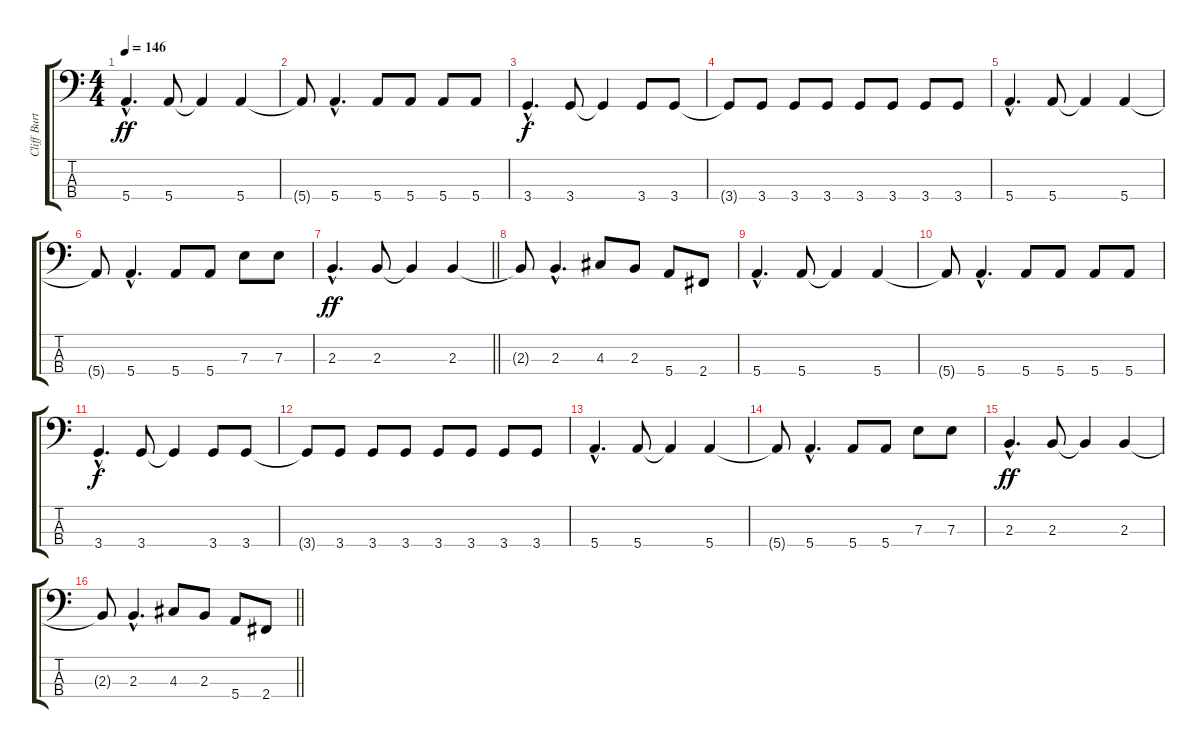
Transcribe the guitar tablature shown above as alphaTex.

\track ("Cliff Burton - Bass" "Cliff Burt") {instrument electricbasspick}
\staff {score tabs}
\tuning (G2 D2 A1 E1) {hide}
\ts (4 4)
\tempo 146
\clef f4
\ks c
5.4{hac}.4{d dy ff} 5.4.8 5.4{t}.4 5.4.4 |
5.4{t}.8 5.4{hac}.4{d} 5.4.8 5.4.8 5.4.8 5.4.8 |
3.4{hac}.4{d dy f} 3.4.8 3.4{t}.4 3.4.8 3.4.8 |
3.4{t}.8 3.4.8 3.4.8 3.4.8 3.4.8 3.4.8 3.4.8 3.4.8 |
5.4{hac}.4{d} 5.4.8 5.4{t}.4 5.4.4 |
5.4{t}.8 5.4{hac}.4{d} 5.4.8 5.4.8 7.3.8 7.3.8 |
\barLineRight lightlight
2.3{hac}.4{d dy ff} 2.3.8 2.3{t}.4 2.3.4 |
2.3{t}.8 2.3{hac}.4{d} 4.3.8 2.3.8 5.4.8 2.4.8 |
5.4{hac}.4{d} 5.4.8 5.4{t}.4 5.4.4 |
5.4{t}.8 5.4{hac}.4{d} 5.4.8 5.4.8 5.4.8 5.4.8 |
3.4{hac}.4{d dy f} 3.4.8 3.4{t}.4 3.4.8 3.4.8 |
3.4{t}.8 3.4.8 3.4.8 3.4.8 3.4.8 3.4.8 3.4.8 3.4.8 |
5.4{hac}.4{d} 5.4.8 5.4{t}.4 5.4.4 |
5.4{t}.8 5.4{hac}.4{d} 5.4.8 5.4.8 7.3.8 7.3.8 |
2.3{hac}.4{d dy ff} 2.3.8 2.3{t}.4 2.3.4 |
\barLineRight lightlight
2.3{t}.8 2.3{hac}.4{d} 4.3.8 2.3.8 5.4.8 2.4.8
